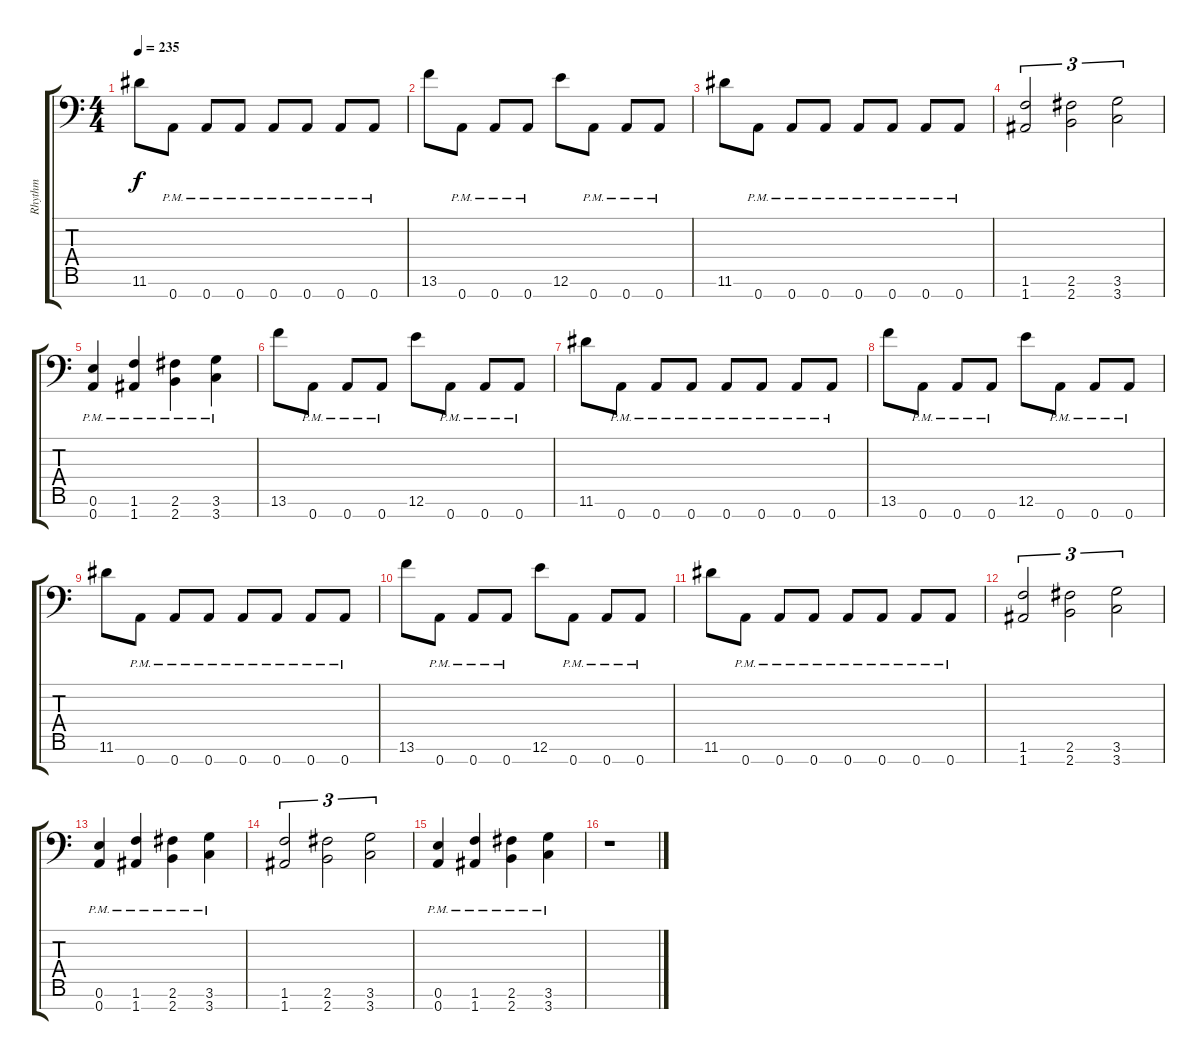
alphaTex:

\track ("Rhythm" "Rhythm") {instrument overdrivenguitar}
\staff {score tabs}
\tuning (E4 B3 G3 D3 A2 E2 A1) {hide}
\ts (4 4)
\tempo 235
\clef f4
\ks c
11.6.8{dy f} 0.7{pm}.8 0.7{pm}.8 0.7{pm}.8 0.7{pm}.8 0.7{pm}.8 0.7{pm}.8 0.7{pm}.8 |
13.6.8 0.7{pm}.8 0.7{pm}.8 0.7{pm}.8 12.6.8 0.7{pm}.8 0.7{pm}.8 0.7{pm}.8 |
11.6.8 0.7{pm}.8 0.7{pm}.8 0.7{pm}.8 0.7{pm}.8 0.7{pm}.8 0.7{pm}.8 0.7{pm}.8 |
(1.6 1.7).2{tu (3 2)} (2.6 2.7).2{tu (3 2)} (3.6 3.7).2{tu (3 2)} |
(0.6{pm} 0.7{pm}).4 (1.6{pm} 1.7{pm}).4 (2.6{pm} 2.7{pm}).4 (3.6{pm} 3.7{pm}).4 |
13.6.8 0.7{pm}.8 0.7{pm}.8 0.7{pm}.8 12.6.8 0.7{pm}.8 0.7{pm}.8 0.7{pm}.8 |
11.6.8 0.7{pm}.8 0.7{pm}.8 0.7{pm}.8 0.7{pm}.8 0.7{pm}.8 0.7{pm}.8 0.7{pm}.8 |
13.6.8 0.7{pm}.8 0.7{pm}.8 0.7{pm}.8 12.6.8 0.7{pm}.8 0.7{pm}.8 0.7{pm}.8 |
11.6.8 0.7{pm}.8 0.7{pm}.8 0.7{pm}.8 0.7{pm}.8 0.7{pm}.8 0.7{pm}.8 0.7{pm}.8 |
13.6.8 0.7{pm}.8 0.7{pm}.8 0.7{pm}.8 12.6.8 0.7{pm}.8 0.7{pm}.8 0.7{pm}.8 |
11.6.8 0.7{pm}.8 0.7{pm}.8 0.7{pm}.8 0.7{pm}.8 0.7{pm}.8 0.7{pm}.8 0.7{pm}.8 |
(1.6 1.7).2{tu (3 2)} (2.6 2.7).2{tu (3 2)} (3.6 3.7).2{tu (3 2)} |
(0.6{pm} 0.7{pm}).4 (1.6{pm} 1.7{pm}).4 (2.6{pm} 2.7{pm}).4 (3.6{pm} 3.7{pm}).4 |
(1.6 1.7).2{tu (3 2)} (2.6 2.7).2{tu (3 2)} (3.6 3.7).2{tu (3 2)} |
(0.6{pm} 0.7{pm}).4 (1.6{pm} 1.7{pm}).4 (2.6{pm} 2.7{pm}).4 (3.6{pm} 3.7{pm}).4 |
r.1
